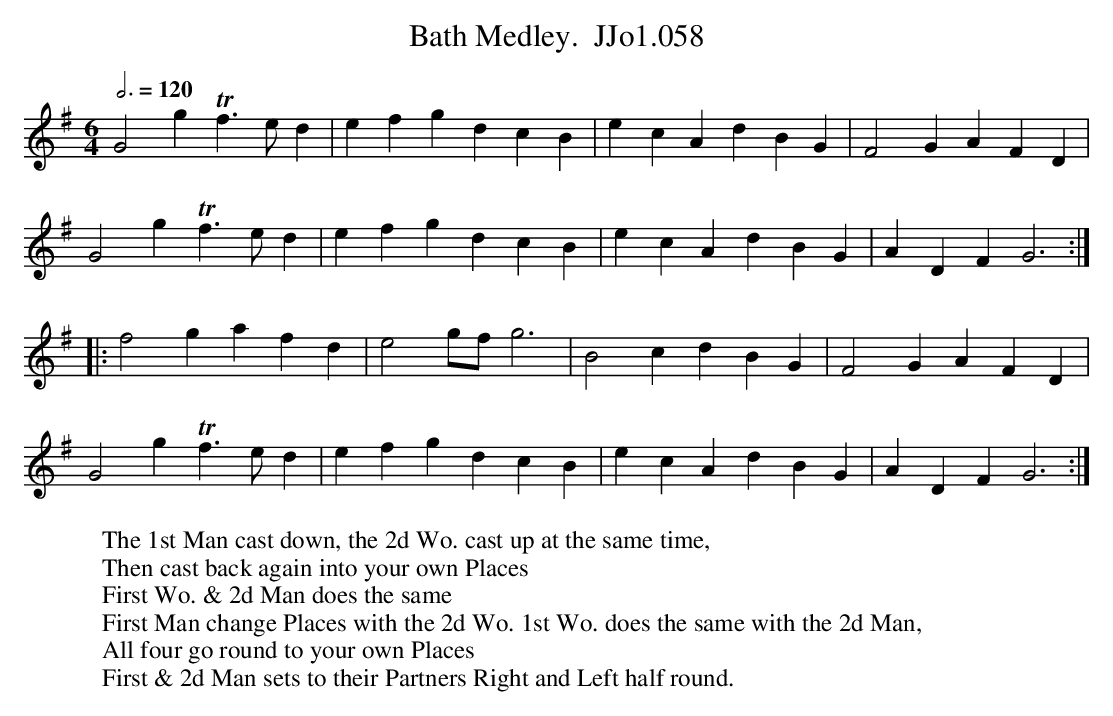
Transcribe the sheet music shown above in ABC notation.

X:1
T:Bath Medley.  JJo1.058
M:6/4
L:1/4
Q:3/4=120
K:G
G2g Tf>ed | efg dcB | ecA dBG | F2G AFD |
G2g Tf>ed | efg dcB | ecA dBG | ADF G3 :|
|: f2g afd | e2g/f/ g3 | B2c dBG | F2G AFD |
G2g Tf>ed | efg dcB | ecA dBG | ADF G3 :|
W:The 1st Man cast down, the 2d Wo. cast up at the same time,
W:Then cast back again into your own Places
W:First Wo. & 2d Man does the same
W:First Man change Places with the 2d Wo. 1st Wo. does the same with the 2d Man,
W:All four go round to your own Places
W:First & 2d Man sets to their Partners Right and Left half round.
